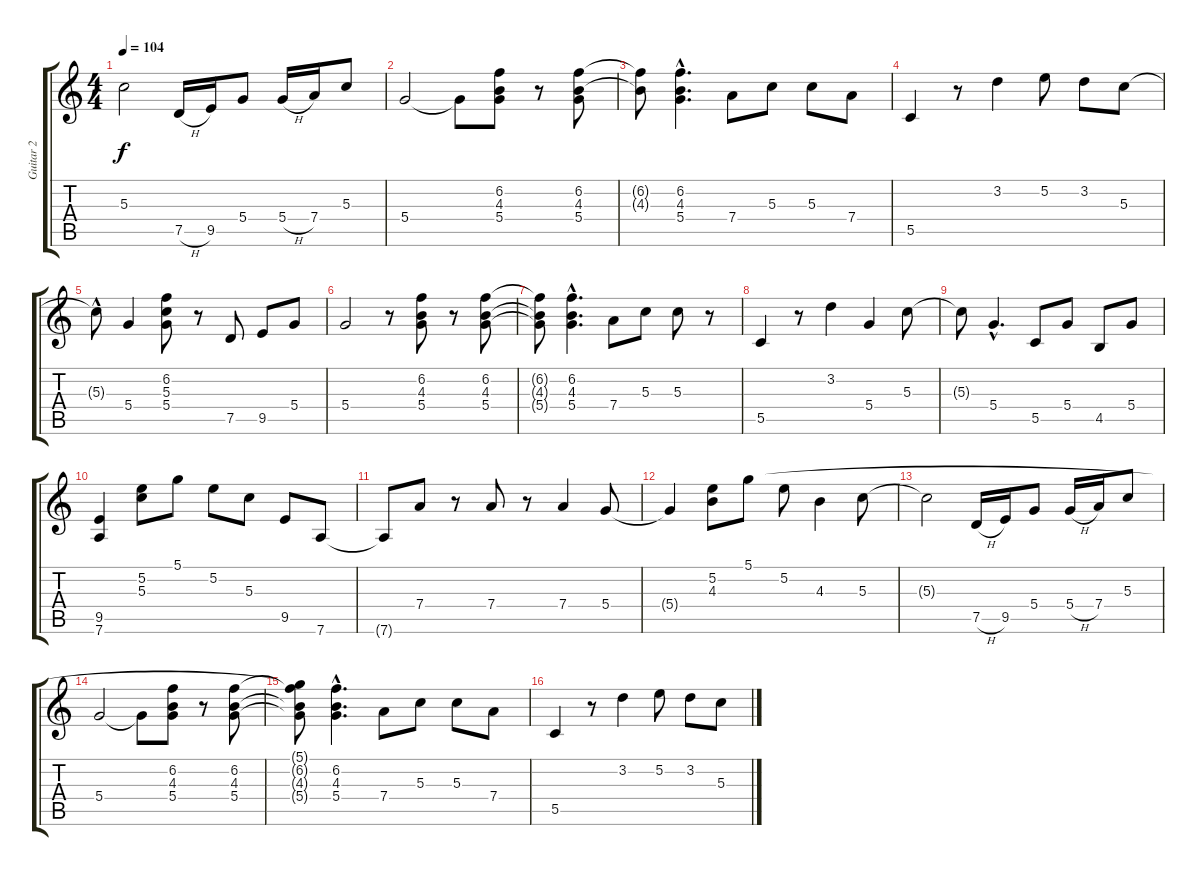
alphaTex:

\track ("Guitar 2" "Guitar 2") {instrument electricguitarclean}
\staff {score tabs}
\tuning (D4 B3 G3 D3 G2 D2) {hide}
\ts (4 4)
\tempo 104
\clef g2
\ks c
5.3{t}.2{dy f} 7.5{h}.16 9.5.16 5.4.8 5.4{h}.16 7.4.16 5.3.8 |
5.4.2 5.4{t}.8 (6.2 4.3 5.4).8 r.8 (6.2 4.3 5.4).8 |
(6.2{t} 4.3{t}).8 (6.2{hac} 4.3{hac} 5.4{hac}).4{d} 7.4.8 5.3.8 5.3.8 7.4.8 |
5.5.4 r.8 3.2.4 5.2.8 3.2.8 5.3.8 |
5.3{hac t}.8 5.4.4 (6.2 5.3 5.4).8 r.8 7.5.8 9.5.8 5.4.8 |
5.4.2 r.8 (6.2 4.3 5.4).8 r.8 (6.2 4.3 5.4).8 |
(6.2{t} 4.3{t} 5.4{t}).8 (6.2{hac} 4.3{hac} 5.4{hac}).4{d} 7.4.8 5.3.8 5.3.8 r.8 |
5.5.4 r.8 3.2.4 5.4.4 5.3.8 |
5.3{t}.8 5.4{hac}.4{d} 5.5.8 5.4.8 4.5.8 5.4.8 |
(9.5 7.6).4 (5.2 5.3).8 5.1.8 5.2.8 5.3.8 9.5.8 7.6.8 |
7.6{t}.8 7.4.8 r.8 7.4.8 r.8 7.4.4 5.4.8 |
5.4{t}.4 (5.2 4.3).8 5.1.8 5.2.8 4.3.4 5.3.8 |
5.3{t}.2 7.5{h}.16 9.5.16 5.4.8 5.4{h}.16 7.4.16 5.3.8 |
5.4.2 5.4{t}.8 (6.2 4.3 5.4).8 r.8 (6.2 4.3 5.4).8 |
(5.1{t} 6.2{t} 4.3{t} 5.4{t}).8 (6.2{hac} 4.3{hac} 5.4{hac}).4{d} 7.4.8 5.3.8 5.3.8 7.4.8 |
5.5.4 r.8 3.2.4 5.2.8 3.2.8 5.3.8
